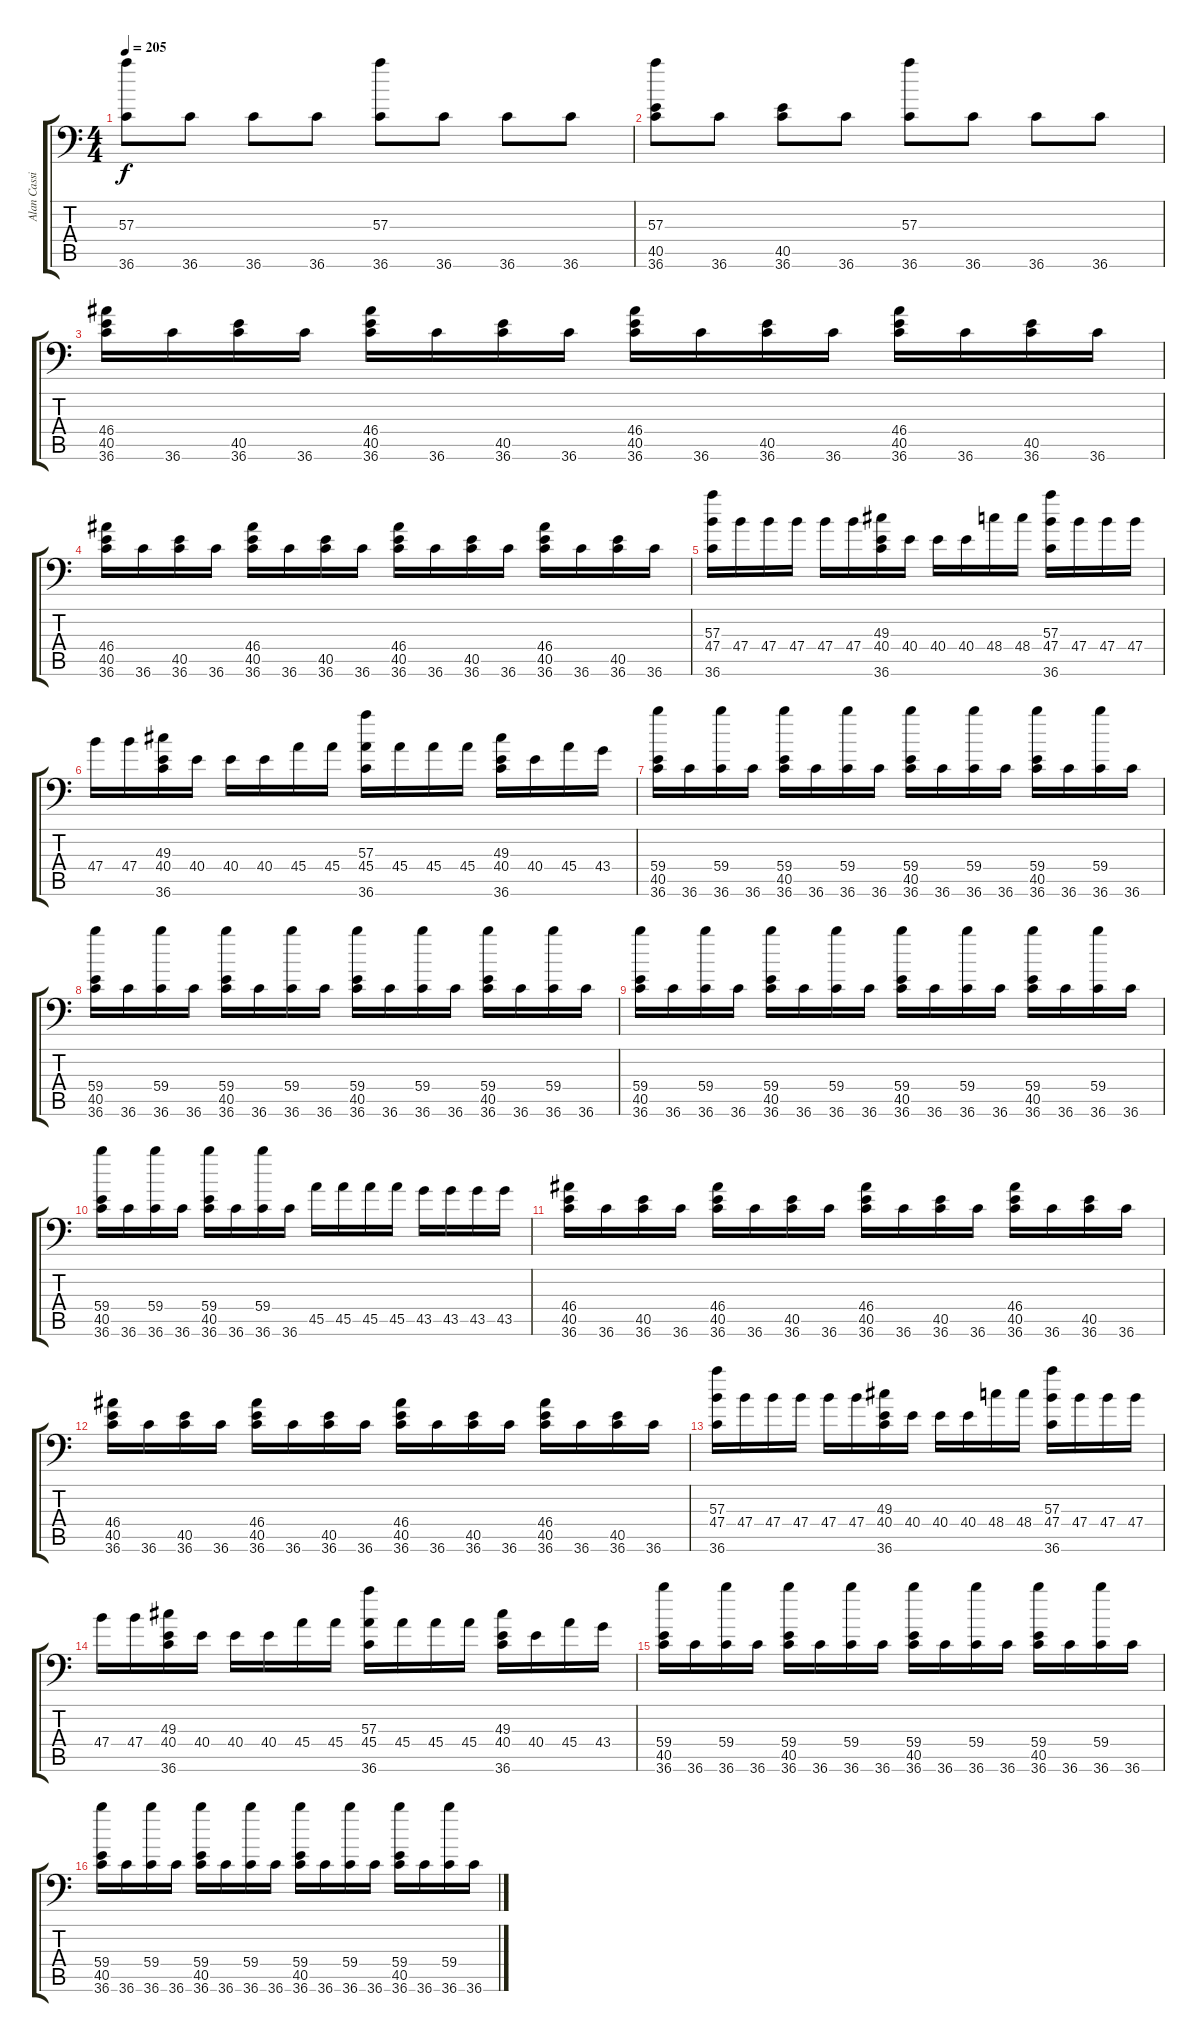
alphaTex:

\track ("Alan Cassidy" "Alan Cassi") {instrument acousticgrandpiano}
\staff {score tabs}
\tuning (C-1 C-1 C-1 C-1 C-1 C-1) {hide}
\ts (4 4)
\tempo 205
\clef f4
\ks c
(57.3 36.6).8{dy f} 36.6.8 36.6.8 36.6.8 (57.3 36.6).8 36.6.8 36.6.8 36.6.8 |
(57.3 40.5 36.6).8 36.6.8 (40.5 36.6).8 36.6.8 (57.3 36.6).8 36.6.8 36.6.8 36.6.8 |
(46.4 40.5 36.6).16 36.6.16 (40.5 36.6).16 36.6.16 (46.4 40.5 36.6).16 36.6.16 (40.5 36.6).16 36.6.16 (46.4 40.5 36.6).16 36.6.16 (40.5 36.6).16 36.6.16 (46.4 40.5 36.6).16 36.6.16 (40.5 36.6).16 36.6.16 |
(46.4 40.5 36.6).16 36.6.16 (40.5 36.6).16 36.6.16 (46.4 40.5 36.6).16 36.6.16 (40.5 36.6).16 36.6.16 (46.4 40.5 36.6).16 36.6.16 (40.5 36.6).16 36.6.16 (46.4 40.5 36.6).16 36.6.16 (40.5 36.6).16 36.6.16 |
(57.3 47.4 36.6).16 47.4.16 47.4.16 47.4.16 47.4.16 47.4.16 (49.3 40.4 36.6).16 40.4.16 40.4.16 40.4.16 48.4.16 48.4.16 (57.3 47.4 36.6).16 47.4.16 47.4.16 47.4.16 |
47.4.16 47.4.16 (49.3 40.4 36.6).16 40.4.16 40.4.16 40.4.16 45.4.16 45.4.16 (57.3 45.4 36.6).16 45.4.16 45.4.16 45.4.16 (49.3 40.4 36.6).16 40.4.16 45.4.16 43.4.16 |
(59.4 40.5 36.6).16 36.6.16 (59.4 36.6).16 36.6.16 (59.4 40.5 36.6).16 36.6.16 (59.4 36.6).16 36.6.16 (59.4 40.5 36.6).16 36.6.16 (59.4 36.6).16 36.6.16 (59.4 40.5 36.6).16 36.6.16 (59.4 36.6).16 36.6.16 |
(59.4 40.5 36.6).16 36.6.16 (59.4 36.6).16 36.6.16 (59.4 40.5 36.6).16 36.6.16 (59.4 36.6).16 36.6.16 (59.4 40.5 36.6).16 36.6.16 (59.4 36.6).16 36.6.16 (59.4 40.5 36.6).16 36.6.16 (59.4 36.6).16 36.6.16 |
(59.4 40.5 36.6).16 36.6.16 (59.4 36.6).16 36.6.16 (59.4 40.5 36.6).16 36.6.16 (59.4 36.6).16 36.6.16 (59.4 40.5 36.6).16 36.6.16 (59.4 36.6).16 36.6.16 (59.4 40.5 36.6).16 36.6.16 (59.4 36.6).16 36.6.16 |
(59.4 40.5 36.6).16 36.6.16 (59.4 36.6).16 36.6.16 (59.4 40.5 36.6).16 36.6.16 (59.4 36.6).16 36.6.16 45.5.16 45.5.16 45.5.16 45.5.16 43.5.16 43.5.16 43.5.16 43.5.16 |
(46.4 40.5 36.6).16 36.6.16 (40.5 36.6).16 36.6.16 (46.4 40.5 36.6).16 36.6.16 (40.5 36.6).16 36.6.16 (46.4 40.5 36.6).16 36.6.16 (40.5 36.6).16 36.6.16 (46.4 40.5 36.6).16 36.6.16 (40.5 36.6).16 36.6.16 |
(46.4 40.5 36.6).16 36.6.16 (40.5 36.6).16 36.6.16 (46.4 40.5 36.6).16 36.6.16 (40.5 36.6).16 36.6.16 (46.4 40.5 36.6).16 36.6.16 (40.5 36.6).16 36.6.16 (46.4 40.5 36.6).16 36.6.16 (40.5 36.6).16 36.6.16 |
(57.3 47.4 36.6).16 47.4.16 47.4.16 47.4.16 47.4.16 47.4.16 (49.3 40.4 36.6).16 40.4.16 40.4.16 40.4.16 48.4.16 48.4.16 (57.3 47.4 36.6).16 47.4.16 47.4.16 47.4.16 |
47.4.16 47.4.16 (49.3 40.4 36.6).16 40.4.16 40.4.16 40.4.16 45.4.16 45.4.16 (57.3 45.4 36.6).16 45.4.16 45.4.16 45.4.16 (49.3 40.4 36.6).16 40.4.16 45.4.16 43.4.16 |
(59.4 40.5 36.6).16 36.6.16 (59.4 36.6).16 36.6.16 (59.4 40.5 36.6).16 36.6.16 (59.4 36.6).16 36.6.16 (59.4 40.5 36.6).16 36.6.16 (59.4 36.6).16 36.6.16 (59.4 40.5 36.6).16 36.6.16 (59.4 36.6).16 36.6.16 |
(59.4 40.5 36.6).16 36.6.16 (59.4 36.6).16 36.6.16 (59.4 40.5 36.6).16 36.6.16 (59.4 36.6).16 36.6.16 (59.4 40.5 36.6).16 36.6.16 (59.4 36.6).16 36.6.16 (59.4 40.5 36.6).16 36.6.16 (59.4 36.6).16 36.6.16
